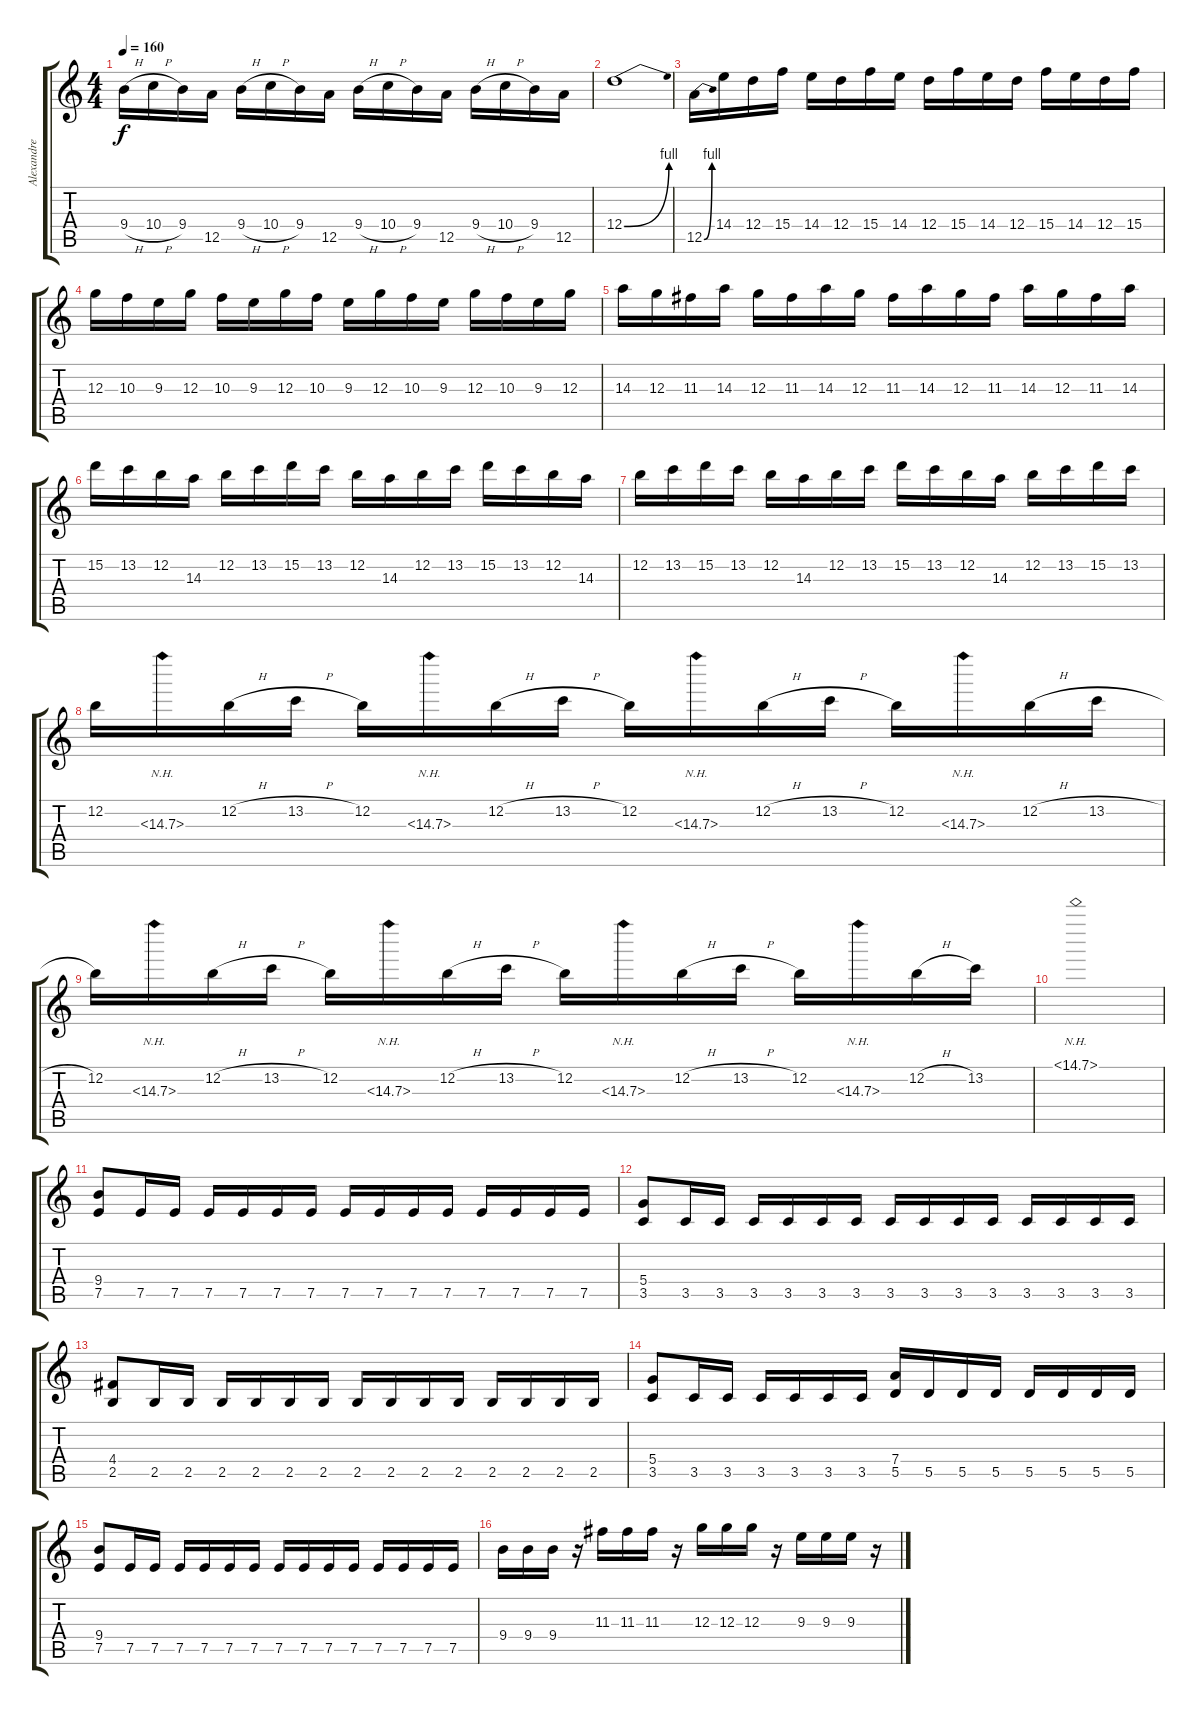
\track ("Alexandre Maia" "Alexandre ") {instrument overdrivenguitar}
\staff {score tabs}
\tuning (E4 B3 G3 D3 A2 E2) {hide}
\ts (4 4)
\tempo 160
\clef g2
\ks c
9.4{h}.16{dy f} 10.4{h}.16 9.4.16 12.5.16 9.4{h}.16 10.4{h}.16 9.4.16 12.5.16 9.4{h}.16 10.4{h}.16 9.4.16 12.5.16 9.4{h}.16 10.4{h}.16 9.4.16 12.5.16 |
12.4{be (bend 0 0 60 4)}.1 |
12.5{be (bend 0 0 60 4)}.16 14.4.16 12.4.16 15.4.16 14.4.16 12.4.16 15.4.16 14.4.16 12.4.16 15.4.16 14.4.16 12.4.16 15.4.16 14.4.16 12.4.16 15.4.16 |
12.3.16 10.3.16 9.3.16 12.3.16 10.3.16 9.3.16 12.3.16 10.3.16 9.3.16 12.3.16 10.3.16 9.3.16 12.3.16 10.3.16 9.3.16 12.3.16 |
14.3.16 12.3.16 11.3.16 14.3.16 12.3.16 11.3.16 14.3.16 12.3.16 11.3.16 14.3.16 12.3.16 11.3.16 14.3.16 12.3.16 11.3.16 14.3.16 |
15.2.16 13.2.16 12.2.16 14.3.16 12.2.16 13.2.16 15.2.16 13.2.16 12.2.16 14.3.16 12.2.16 13.2.16 15.2.16 13.2.16 12.2.16 14.3.16 |
12.2.16 13.2.16 15.2.16 13.2.16 12.2.16 14.3.16 12.2.16 13.2.16 15.2.16 13.2.16 12.2.16 14.3.16 12.2.16 13.2.16 15.2.16 13.2.16 |
12.2.16 14.3{nh}.16 12.2{h}.16 13.2{h}.16 12.2.16 14.3{nh}.16 12.2{h}.16 13.2{h}.16 12.2.16 14.3{nh}.16 12.2{h}.16 13.2{h}.16 12.2.16 14.3{nh}.16 12.2{h}.16 13.2{h}.16 |
12.2.16 14.3{nh}.16 12.2{h}.16 13.2{h}.16 12.2.16 14.3{nh}.16 12.2{h}.16 13.2{h}.16 12.2.16 14.3{nh}.16 12.2{h}.16 13.2{h}.16 12.2.16 14.3{nh}.16 12.2{h}.16 13.2.16 |
15.1{nh}.1 |
(9.4 7.5).8 7.5.16 7.5.16 7.5.16 7.5.16 7.5.16 7.5.16 7.5.16 7.5.16 7.5.16 7.5.16 7.5.16 7.5.16 7.5.16 7.5.16 |
(5.4 3.5).8 3.5.16 3.5.16 3.5.16 3.5.16 3.5.16 3.5.16 3.5.16 3.5.16 3.5.16 3.5.16 3.5.16 3.5.16 3.5.16 3.5.16 |
(4.4 2.5).8 2.5.16 2.5.16 2.5.16 2.5.16 2.5.16 2.5.16 2.5.16 2.5.16 2.5.16 2.5.16 2.5.16 2.5.16 2.5.16 2.5.16 |
(5.4 3.5).8 3.5.16 3.5.16 3.5.16 3.5.16 3.5.16 3.5.16 (7.4 5.5).16 5.5.16 5.5.16 5.5.16 5.5.16 5.5.16 5.5.16 5.5.16 |
(9.4 7.5).8 7.5.16 7.5.16 7.5.16 7.5.16 7.5.16 7.5.16 7.5.16 7.5.16 7.5.16 7.5.16 7.5.16 7.5.16 7.5.16 7.5.16 |
9.4.16 9.4.16 9.4.16 r.16 11.3.16 11.3.16 11.3.16 r.16 12.3.16 12.3.16 12.3.16 r.16 9.3.16 9.3.16 9.3.16 r.16
